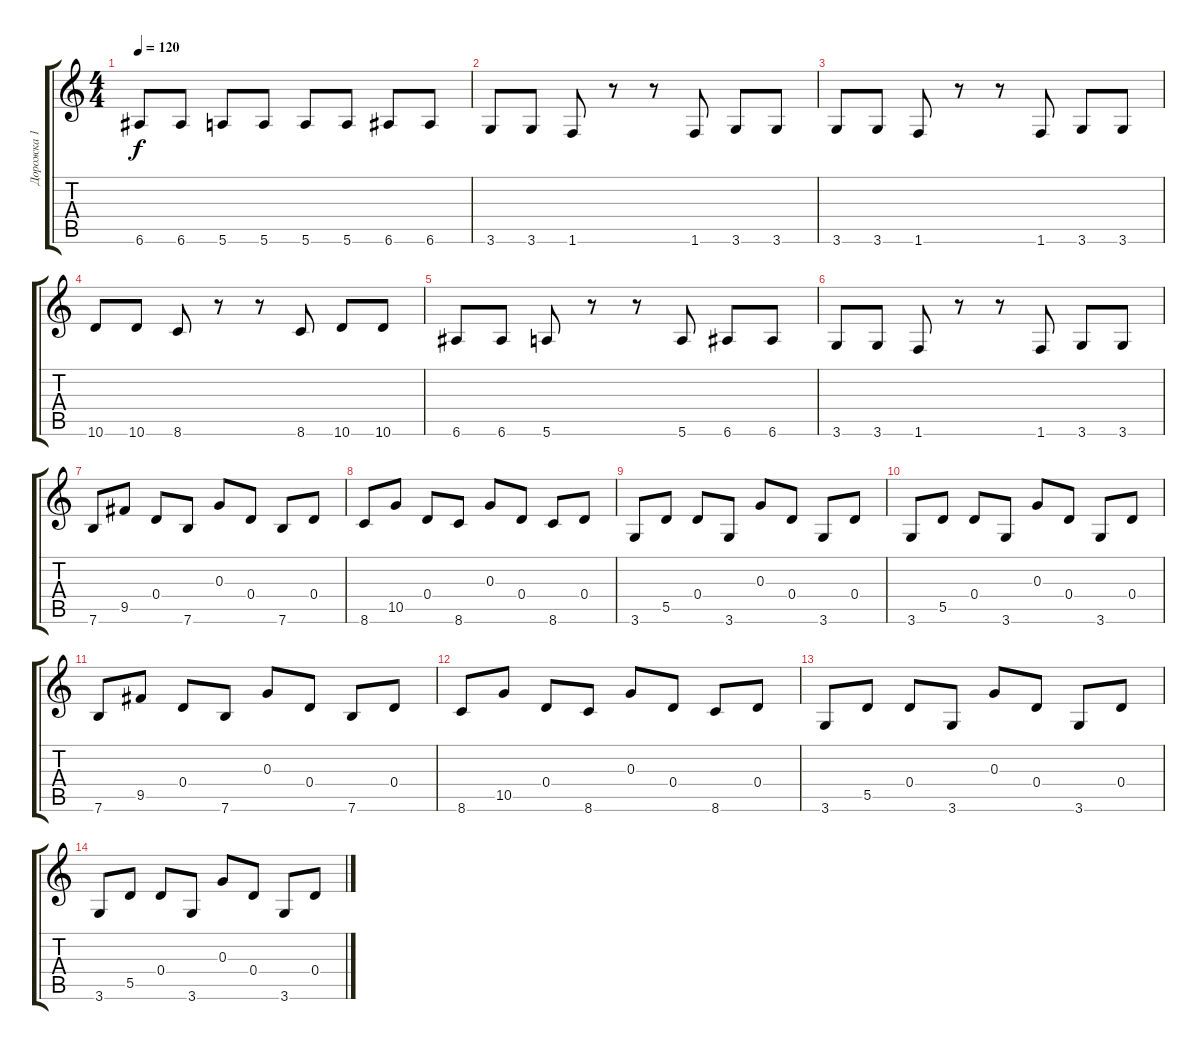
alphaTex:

\track ("Дорожка 1" "Дорожка 1") {instrument acousticguitarsteel}
\staff {score tabs}
\tuning (E4 B3 G3 D3 A2 E2) {hide}
\ts (4 4)
\tempo 120
\clef g2
\ks c
6.6.8{dy f} 6.6.8 5.6.8 5.6.8 5.6.8 5.6.8 6.6.8 6.6.8 |
3.6.8 3.6.8 1.6.8 r.8 r.8 1.6.8 3.6.8 3.6.8 |
3.6.8 3.6.8 1.6.8 r.8 r.8 1.6.8 3.6.8 3.6.8 |
10.6.8 10.6.8 8.6.8 r.8 r.8 8.6.8 10.6.8 10.6.8 |
6.6.8 6.6.8 5.6.8 r.8 r.8 5.6.8 6.6.8 6.6.8 |
3.6.8 3.6.8 1.6.8 r.8 r.8 1.6.8 3.6.8 3.6.8 |
7.6.8 9.5.8 0.4.8 7.6.8 0.3.8 0.4.8 7.6.8 0.4.8 |
8.6.8 10.5.8 0.4.8 8.6.8 0.3.8 0.4.8 8.6.8 0.4.8 |
3.6.8 5.5.8 0.4.8 3.6.8 0.3.8 0.4.8 3.6.8 0.4.8 |
3.6.8 5.5.8 0.4.8 3.6.8 0.3.8 0.4.8 3.6.8 0.4.8 |
7.6.8 9.5.8 0.4.8 7.6.8 0.3.8 0.4.8 7.6.8 0.4.8 |
8.6.8 10.5.8 0.4.8 8.6.8 0.3.8 0.4.8 8.6.8 0.4.8 |
3.6.8 5.5.8 0.4.8 3.6.8 0.3.8 0.4.8 3.6.8 0.4.8 |
3.6.8 5.5.8 0.4.8 3.6.8 0.3.8 0.4.8 3.6.8 0.4.8
